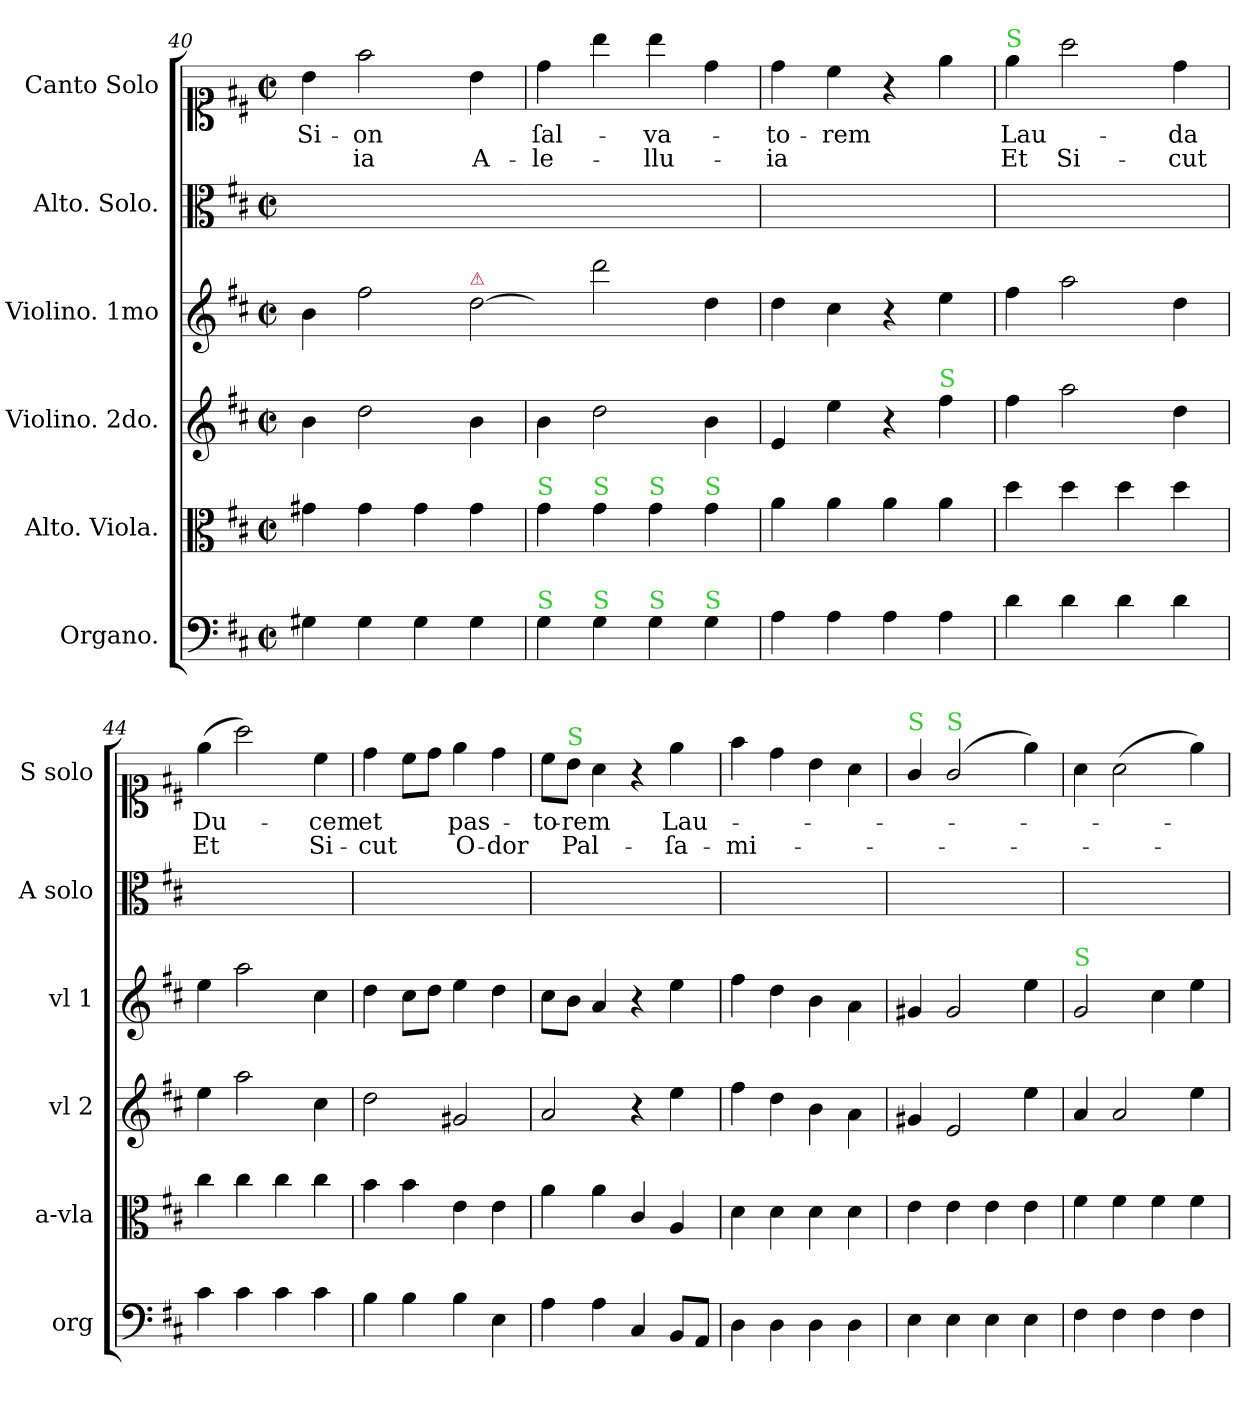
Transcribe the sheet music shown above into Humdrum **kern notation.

**kern	**kern	**kern	**kern	**kern	**kern	**text	**text
*part6	*part5	*part4	*part3	*part2	*part1	*part1	*part1
*staff6	*staff5	*staff4	*staff3	*staff2	*staff1	*staff1	*staff1
*I"Organo.	*I"Alto. Viola.	*I"Violino. 2do.	*I"Violino. 1mo	*I"Alto. Solo.	*I"Canto Solo	*	*
*I'org	*I'a-vla	*I'vl 2	*I'vl 1	*I'A solo	*I'S solo	*	*
*clefF4	*clefC3	*clefG2	*clefG2	*clefC3	*clefC1	*	*
*k[f#c#]	*k[f#c#]	*k[f#c#]	*k[f#c#]	*k[f#c#]	*k[f#c#]	*	*
*M2/2	*M2/2	*M2/2	*M2/2	*M2/2	*M2/2	*	*
*met(c|)	*met(c|)	*met(c|)	*met(c|)	*met(c|)	*met(c|)	*	*
=40	=40	=40	=40	=40	=40	=40	=40
4G#X\	4g#X\	4b\	4b\	1ryy	4b\	Si-	.
4G#\	4g#\	2dd\	2ff#\	.	2ff#\	-on	-ia
4G#\	4g#\	.	.	.	.	.	.
!	!	!	!LO:TX:a:color=crimson:t=⚠	!	!	!	!
!	!	!	!LO:N:vis=2	!	!	!	!LO:LY:i
4G#\	4g#\	4b\	[4dd\	.	4b\	.	A-
=41	=41	=41	=41-	=41	=41	=41	=41
!	!LO:TX:a:color=limegreen:t=S	!	!	!	!	!	!
!LO:TX:a:color=limegreen:t=S	!	!	!	!	!	!	!
!	!	!	!	!	!	!	!LO:LY:i
4G\	4g\	4b\	4dd\yy]	1ryy	4dd\	ſal-	-le-
!	!LO:TX:a:color=limegreen:t=S	!	!	!	!	!	!
!LO:TX:a:color=limegreen:t=S	!	!	!	!	!	!	!
4G\	4g\	2dd\	2ddd\	.	4bb\	.	.
!	!LO:TX:a:color=limegreen:t=S	!	!	!	!	!	!
!LO:TX:a:color=limegreen:t=S	!	!	!	!	!	!	!
!	!	!	!	!	!	!	!LO:LY:i
4G\	4g\	.	.	.	4bb\	-va-	-llu-
!	!LO:TX:a:color=limegreen:t=S	!	!	!	!	!	!
!LO:TX:a:color=limegreen:t=S	!	!	!	!	!	!	!
4G\	4g\	4b\	4dd\	.	4dd\	.	.
=42	=42	=42	=42	=42	=42	=42	=42
!	!	!	!	!	!	!	!LO:LY:i
4A\	4a\	4e/	4dd\	1ryy	4dd\	-to-	-ia
4A\	4a\	4ee\	4cc#\	.	4cc#\	-rem	.
4A\	4a\	4r	4r	.	4r	.	.
!	!	!LO:TX:a:color=limegreen:t=S	!	!	!	!	!
4A\	4a\	4ff#\	4ee\	.	4ee\	.	.
=43	=43	=43	=43	=43	=43	=43	=43
!	!	!	!	!	!LO:TX:a:color=limegreen:t=S	!	!
4d\	4dd\	4ff#\	4ff#\	1ryy	4ee\	Lau-	Et
4d\	4dd\	2aa\	2aa\	.	2aa\	.	Si-
4d\	4dd\	.	.	.	.	.	.
4d\	4dd\	4dd\	4dd\	.	4dd\	-da	-cut
=44	=44	=44	=44	=44	=44	=44	=44
4c#\	4cc#\	4ee\	4ee\	1ryy	(>4ee\	Du-	Et
4c#\	4cc#\	2aa\	2aa\	.	2aa\)	.	.
4c#\	4cc#\	.	.	.	.	.	.
4c#\	4cc#\	4cc#\	4cc#\	.	4cc#\	-cem	Si-
=45	=45	=45	=45	=45	=45	=45	=45
4B\	4b\	2dd\	4dd\	1ryy	4dd\	et	-cut
4B\	4b\	.	8cc#\L	.	8cc#\L	.	.
.	.	.	8dd\J	.	8dd\J	.	.
4B\	4e\	2g#X/	4ee\	.	4ee\	pas-	O-
4E\	4e\	.	4dd\	.	4dd\	.	-dor
=46	=46	=46	=46	=46	=46	=46	=46
4A\	4a\	2a/	8cc#\L	1ryy	8cc#\L	-to-	.
!	!	!	!	!	!LO:TX:a:color=limegreen:t=S	!	!
.	.	.	8b\J	.	8b\J	-rem	Pal-
4A\	4a\	.	4a/	.	4a\	.	.
4C#/	4c#/	4r	4r	.	4r	.	.
8BB/L	4A/	4ee\	4ee\	.	4ee\	Lau-	-ſa-
8AA/J	.	.	.	.	.	.	.
=47	=47	=47	=47	=47	=47	=47	=47
4D\	4d\	4ff#\	4ff#\	1ryy	4ff#\	.	-mi-
4D\	4d\	4dd\	4dd\	.	4dd\	.	.
4D\	4d\	4b\	4b\	.	4b\	.	.
4D\	4d\	4a\	4a\	.	4a\	.	.
=48	=48	=48	=48	=48	=48	=48	=48
!	!	!	!	!	!LO:TX:a:color=limegreen:t=S	!	!
4E\	4e\	4g#X/	4g#X/	1ryy	4g/	.	.
!	!	!	!	!	!LO:TX:a:color=limegreen:t=S	!	!
4E\	4e\	2e/	2g#/	.	(>2g/	.	.
4E\	4e\	.	.	.	.	.	.
4E\	4e\	4ee\	4ee\	.	4ee\)	.	.
=49	=49	=49	=49	=49	=49	=49	=49
!	!	!	!LO:TX:a:color=limegreen:t=S	!	!	!	!
4F#\	4f#\	4a/	2g/	1ryy	4a\	.	.
4F#\	4f#\	2a/	.	.	(>2a\	.	.
4F#\	4f#\	.	4cc#\	.	.	.	.
4F#\	4f#\	4ee\	4ee\	.	4ee\)	.	.
=	=	=	=	=	=	=	=
*-	*-	*-	*-	*-	*-	*-	*-
